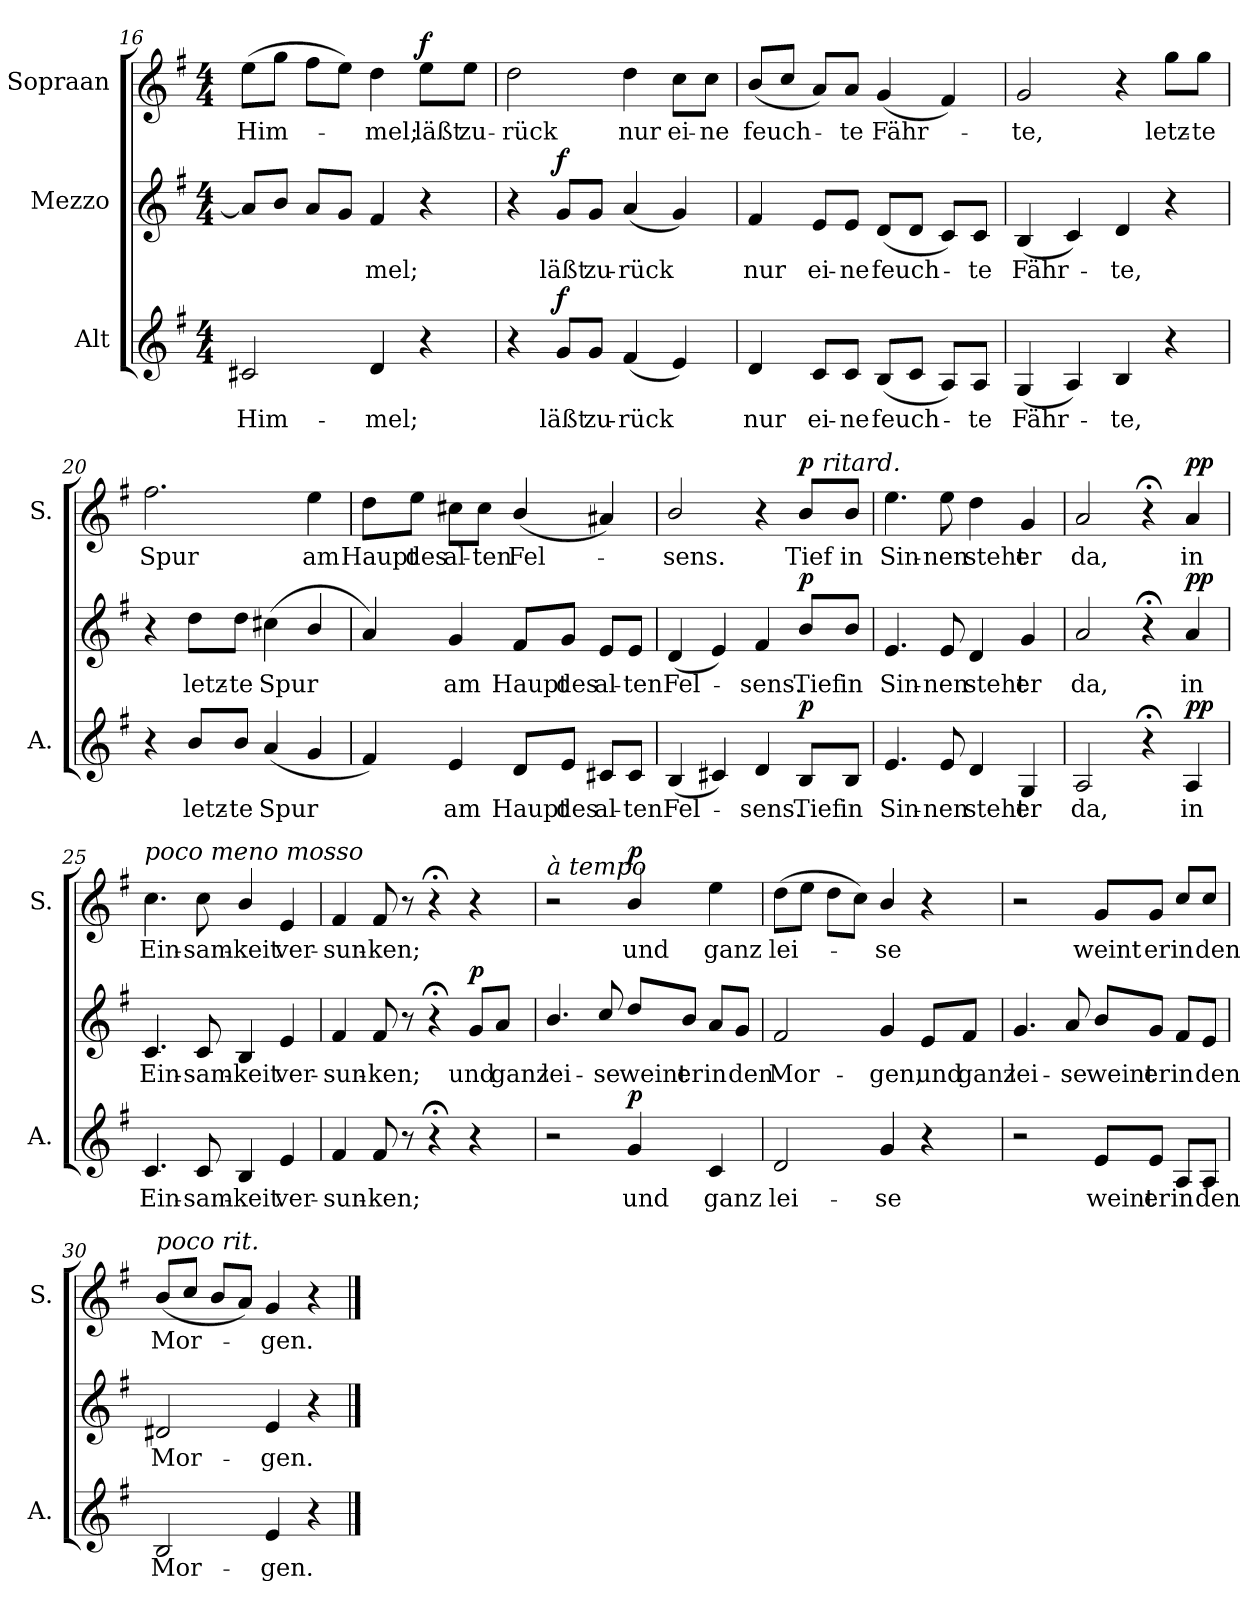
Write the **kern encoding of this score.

**kern	**text	**dynam	**kern	**text	**dynam	**kern	**text	**dynam
*part3	*part3	*part3	*part2	*part2	*part2	*part1	*part1	*part1
*staff3	*staff3	*staff3	*staff2	*staff2	*staff2	*staff1	*staff1	*staff1
*I"Alt	*	*	*I"Mezzo	*	*	*I"Sopraan	*	*
*I'A.	*	*	*	*	*	*I'S.	*	*
*clefG2	*	*	*clefG2	*	*	*clefG2	*	*
*k[f#]	*	*	*k[f#]	*	*	*k[f#]	*	*
*G:	*	*	*G:	*	*	*G:	*	*
*M4/4	*	*	*M4/4	*	*	*M4/4	*	*
=16	=16	=16	=16	=16	=16	=16	=16	=16
!	!LO:LY:b	!	!	!	!	!	!LO:LY:b	!
2c#X/	Him-	.	8a/L]	.	.	(>8ee\L	Him-	.
.	.	.	8b/J	.	.	8gg\J	.	.
.	.	.	8a/L	.	.	8ff#\L	.	.
.	.	.	8g/J	.	.	8ee\J)	.	.
!	!LO:LY:b	!	!	!LO:LY:b	!	!	!LO:LY:b	!
4d/	-mel;	.	4f#/	-mel;	.	4dd\	-mel;	.
!	!	!	!	!	!	!	!LO:LY:b	!LO:DY:a
4r	.	.	4r	.	.	8ee\L	läßt	f
!	!	!	!	!	!	!	!LO:LY:b	!
.	.	.	.	.	.	8ee\J	zu-	.
=17	=17	=17	=17	=17	=17	=17	=17	=17
!	!	!	!	!	!	!	!LO:LY:b	!
4r	.	.	4r	.	.	2dd\	-rück	.
!	!LO:LY:b	!LO:DY:a	!	!LO:LY:b	!LO:DY:a	!	!	!
8g/L	läßt	f	8g/L	läßt	f	.	.	.
!	!LO:LY:b	!	!	!LO:LY:b	!	!	!	!
8g/J	zu-	.	8g/J	zu-	.	.	.	.
!	!LO:LY:b	!	!	!LO:LY:b	!	!	!LO:LY:b	!
(<4f#/	-rück	.	(<4a/	-rück	.	4dd\	nur	.
!	!	!	!	!	!	!	!LO:LY:b	!
4e/)	.	.	4g/)	.	.	8cc\L	ei-	.
!	!	!	!	!	!	!	!LO:LY:b	!
.	.	.	.	.	.	8cc\J	-ne	.
!!LO:PB:g=z
=18	=18	=18	=18	=18	=18	=18	=18	=18
!	!LO:LY:b	!	!	!LO:LY:b	!	!	!LO:LY:b	!
4d/	nur	.	4f#/	nur	.	(<8b/L	feuch-	.
.	.	.	.	.	.	8cc/J	.	.
!	!LO:LY:b	!	!	!LO:LY:b	!	!	!	!
8c/L	ei-	.	8e/L	ei-	.	8a/L)	.	.
!	!LO:LY:b	!	!	!LO:LY:b	!	!	!LO:LY:b	!
8c/J	-ne	.	8e/J	-ne	.	8a/J	-te	.
!	!LO:LY:b	!	!	!LO:LY:b	!	!	!LO:LY:b	!
(<8B/L	feuch-	.	(<8d/L	feuch-	.	(<4g/	Fähr-	.
8c/J	.	.	8d/J	.	.	.	.	.
8A/L)	.	.	8c/L)	.	.	4f#/)	.	.
!	!LO:LY:b	!	!	!LO:LY:b	!	!	!	!
8A/J	-te	.	8c/J	-te	.	.	.	.
=19	=19	=19	=19	=19	=19	=19	=19	=19
!	!LO:LY:b	!	!	!LO:LY:b	!	!	!LO:LY:b	!
(<4G/	Fähr-	.	(<4B/	Fähr-	.	2g/	-te,	.
4A/)	.	.	4c/)	.	.	.	.	.
!	!LO:LY:b	!	!	!LO:LY:b	!	!	!	!
4B/	-te,	.	4d/	-te,	.	4r	.	.
!	!	!	!	!	!	!	!LO:LY:b	!
4r	.	.	4r	.	.	8gg\L	letz-	.
!	!	!	!	!	!	!	!LO:LY:b	!
.	.	.	.	.	.	8gg\J	-te	.
=20	=20	=20	=20	=20	=20	=20	=20	=20
!	!	!	!	!	!	!	!LO:LY:b	!
4r	.	.	4r	.	.	2.ff#\	Spur	.
!	!LO:LY:b	!	!	!LO:LY:b	!	!	!	!
8b/L	letz-	.	8dd\L	letz-	.	.	.	.
!	!LO:LY:b	!	!	!LO:LY:b	!	!	!	!
8b/J	-te	.	8dd\J	-te	.	.	.	.
!	!LO:LY:b	!	!	!LO:LY:b	!	!	!	!
(<4a/	Spur	.	(>4cc#X\	Spur	.	.	.	.
!	!	!	!	!	!	!	!LO:LY:b	!
4g/	.	.	4b/	.	.	4ee\	am	.
=21	=21	=21	=21	=21	=21	=21	=21	=21
!	!	!	!	!	!	!	!LO:LY:b	!
4f#/)	.	.	4a/)	.	.	8dd\L	Haupt	.
!	!	!	!	!	!	!	!LO:LY:b	!
.	.	.	.	.	.	8ee\J	des	.
!	!LO:LY:b	!	!	!LO:LY:b	!	!	!LO:LY:b	!
4e/	am	.	4g/	am	.	8cc#X\L	al-	.
!	!	!	!	!	!	!	!LO:LY:b	!
.	.	.	.	.	.	8cc#\J	-ten	.
!	!LO:LY:b	!	!	!LO:LY:b	!	!	!LO:LY:b	!
8d/L	Haupt	.	8f#/L	Haupt	.	(<4b/	Fel-	.
!	!LO:LY:b	!	!	!LO:LY:b	!	!	!	!
8e/J	des	.	8g/J	des	.	.	.	.
!	!LO:LY:b	!	!	!LO:LY:b	!	!	!	!
8c#X/L	al-	.	8e/L	al-	.	4a#X/)	.	.
!	!LO:LY:b	!	!	!LO:LY:b	!	!	!	!
8c#/J	-ten	.	8e/J	-ten	.	.	.	.
=22	=22	=22	=22	=22	=22	=22	=22	=22
!	!LO:LY:b	!	!	!LO:LY:b	!	!	!LO:LY:b	!
*	*	*	*	*	*	*^	*	*
(<4B/	Fel-	.	(<4d/	Fel-	.	2b/	2ryy	-sens.	.
4c#X/)	.	.	4e/)	.	.	.	.	.	.
!	!LO:LY:b	!	!	!LO:LY:b	!	!	!	!	!
4d/	-sens.	.	4f#/	-sens.	.	4r	4ryy	.	.
!	!LO:LY:b	!LO:DY:a	!	!LO:LY:b	!LO:DY:a	!	!	!LO:LY:b	!LO:DY:a
8B/L	Tief	p	8b/L	Tief	p	8b/L	16ryy	Tief	p
!	!	!	!	!	!	!	!LO:TX:a:i:t=ritard.	!	!
.	.	.	.	.	.	.	8.ryy	.	.
!	!LO:LY:b	!	!	!LO:LY:b	!	!	!	!LO:LY:b	!
8B/J	in	.	8b/J	in	.	8b/J	.	in	.
!!LO:LB:g=z
=23	=23	=23	=23	=23	=23	=23	=23	=23	=23
!	!LO:LY:b	!	!	!LO:LY:b	!	!	!	!LO:LY:b	!
*	*	*	*	*	*	*v	*v	*	*
4.e/	Sin-	.	4.e/	Sin-	.	4.ee\	Sin-	.
!	!LO:LY:b	!	!	!LO:LY:b	!	!	!LO:LY:b	!
8e/	-nen	.	8e/	-nen	.	8ee\	-nen	.
!	!LO:LY:b	!	!	!LO:LY:b	!	!	!LO:LY:b	!
4d/	steht	.	4d/	steht	.	4dd\	steht	.
!	!LO:LY:b	!	!	!LO:LY:b	!	!	!LO:LY:b	!
4G/	er	.	4g/	er	.	4g/	er	.
=24	=24	=24	=24	=24	=24	=24	=24	=24
!	!LO:LY:b	!	!	!LO:LY:b	!	!	!LO:LY:b	!
2A/	da,	.	2a/	da,	.	2a/	da,	.
4r;<	.	.	4r;<	.	.	4r;<	.	.
!	!LO:LY:b	!LO:DY:a	!	!LO:LY:b	!LO:DY:a	!	!LO:LY:b	!LO:DY:a
4A/	in	pp	4a/	in	pp	4a/	in	pp
=25	=25	=25	=25	=25	=25	=25	=25	=25
!	!	!	!	!	!	!LO:TX:a:i:t=poco meno mosso	!	!
!	!LO:LY:b	!	!	!LO:LY:b	!	!	!LO:LY:b	!
4.c/	Ein-	.	4.c/	Ein-	.	4.cc\	Ein-	.
!	!LO:LY:b	!	!	!LO:LY:b	!	!	!LO:LY:b	!
8c/	-sam-	.	8c/	-sam-	.	8cc\	-sam-	.
!	!LO:LY:b	!	!	!LO:LY:b	!	!	!LO:LY:b	!
4B/	-keit	.	4B/	-keit	.	4b/	-keit	.
!	!LO:LY:b	!	!	!LO:LY:b	!	!	!LO:LY:b	!
4e/	ver-	.	4e/	ver-	.	4e/	ver-	.
=26	=26	=26	=26	=26	=26	=26	=26	=26
!	!LO:LY:b	!	!	!LO:LY:b	!	!	!LO:LY:b	!
4f#/	-sun-	.	4f#/	-sun-	.	4f#/	-sun-	.
!	!LO:LY:b	!	!	!LO:LY:b	!	!	!LO:LY:b	!
8f#/	-ken;	.	8f#/	-ken;	.	8f#/	-ken;	.
8r	.	.	8r	.	.	8r	.	.
4r;<	.	.	4r;<	.	.	4r;<	.	.
!	!	!	!	!LO:LY:b	!LO:DY:a	!	!	!
4r	.	.	8g/L	und	p	4r	.	.
!	!	!	!	!LO:LY:b	!	!	!	!
.	.	.	8a/J	ganz	.	.	.	.
!!LO:LB:g=z
=27	=27	=27	=27	=27	=27	=27	=27	=27
!	!	!	!	!	!	!LO:TX:a:i:t=à tempo	!	!
!	!	!	!	!LO:LY:b	!	!	!	!
2r	.	.	4.b/	lei-	.	2r	.	.
!	!	!	!	!LO:LY:b	!	!	!	!
.	.	.	8cc/	-se	.	.	.	.
!	!LO:LY:b	!LO:DY:a	!	!LO:LY:b	!	!	!LO:LY:b	!LO:DY:a
4g/	und	p	8dd/L	weint	.	4b/	und	p
!	!	!	!	!LO:LY:b	!	!	!	!
.	.	.	8b/J	er	.	.	.	.
!	!LO:LY:b	!	!	!LO:LY:b	!	!	!LO:LY:b	!
4c/	ganz	.	8a/L	in	.	4ee\	ganz	.
!	!	!	!	!LO:LY:b	!	!	!	!
.	.	.	8g/J	den	.	.	.	.
=28	=28	=28	=28	=28	=28	=28	=28	=28
!	!LO:LY:b	!	!	!LO:LY:b	!	!	!LO:LY:b	!
2d/	lei-	.	2f#/	Mor-	.	(>8dd\L	lei-	.
.	.	.	.	.	.	8ee\J	.	.
.	.	.	.	.	.	8dd\L	.	.
.	.	.	.	.	.	8cc\J)	.	.
!	!LO:LY:b	!	!	!LO:LY:b	!	!	!LO:LY:b	!
4g/	-se	.	4g/	-gen,	.	4b/	-se	.
!	!	!	!	!LO:LY:b	!	!	!	!
4r	.	.	8e/L	und	.	4r	.	.
!	!	!	!	!LO:LY:b	!	!	!	!
.	.	.	8f#/J	ganz	.	.	.	.
=29	=29	=29	=29	=29	=29	=29	=29	=29
!	!	!	!	!LO:LY:b	!	!	!	!
2r	.	.	4.g/	lei-	.	2r	.	.
!	!	!	!	!LO:LY:b	!	!	!	!
.	.	.	8a/	-se	.	.	.	.
!	!LO:LY:b	!	!	!LO:LY:b	!	!	!LO:LY:b	!
8e/L	weint	.	8b/L	weint	.	8g/L	weint	.
!	!LO:LY:b	!	!	!LO:LY:b	!	!	!LO:LY:b	!
8e/J	er	.	8g/J	er	.	8g/J	er	.
!	!LO:LY:b	!	!	!LO:LY:b	!	!	!LO:LY:b	!
8A/L	in	.	8f#/L	in	.	8cc/L	in	.
!	!LO:LY:b	!	!	!LO:LY:b	!	!	!LO:LY:b	!
8A/J	den	.	8e/J	den	.	8cc/J	den	.
=30	=30	=30	=30	=30	=30	=30	=30	=30
!	!	!	!	!	!	!LO:TX:a:i:t=poco rit.	!	!
!	!LO:LY:b	!	!	!LO:LY:b	!	!	!LO:LY:b	!
2B/	Mor-	.	2d#X/	Mor-	.	(<8b/L	Mor-	.
.	.	.	.	.	.	8cc/J	.	.
.	.	.	.	.	.	8b/L	.	.
.	.	.	.	.	.	8a/J)	.	.
!	!LO:LY:b	!	!	!LO:LY:b	!	!	!LO:LY:b	!
4e/	-gen.	.	4e/	-gen.	.	4g/	-gen.	.
4r	.	.	4r	.	.	4r	.	.
==	==	==	==	==	==	==	==	==
*-	*-	*-	*-	*-	*-	*-	*-	*-
